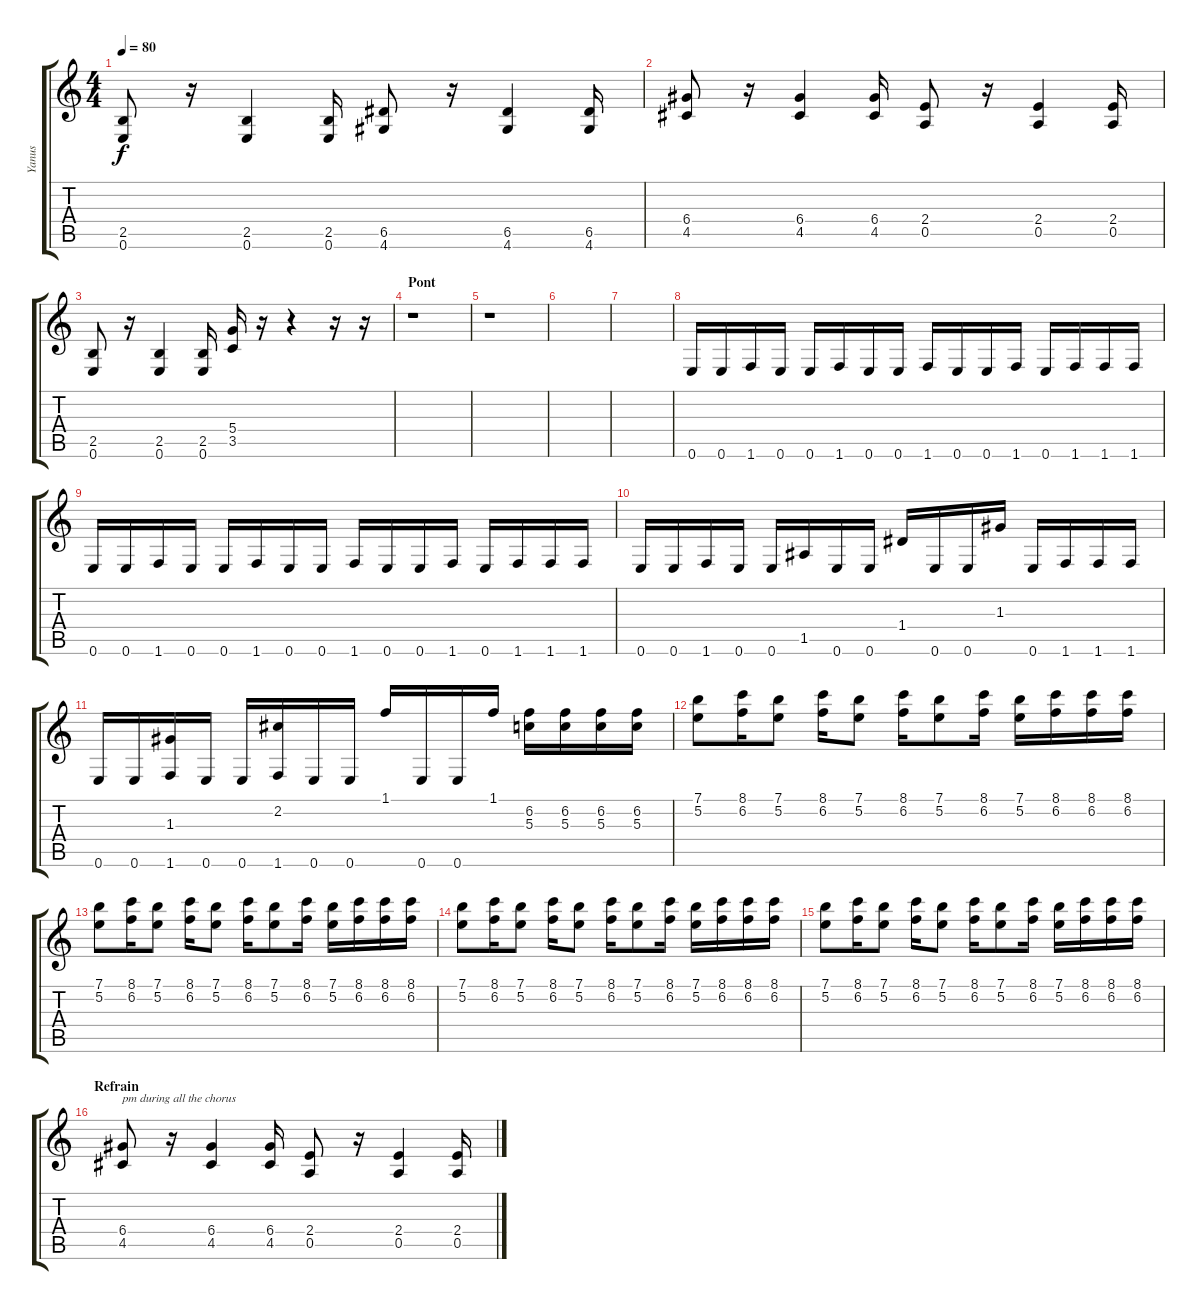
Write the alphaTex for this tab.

\track ("Yanus" "Yanus") {instrument overdrivenguitar}
\staff {score tabs}
\tuning (E4 B3 G3 D3 A2 E2) {hide}
\ts (4 4)
\tempo 80
\clef g2
\ks c
(2.5 0.6).8{dy f} r.16 (2.5 0.6).4 (2.5 0.6).16 (6.5 4.6).8 r.16 (6.5 4.6).4 (6.5 4.6).16 |
(6.4 4.5).8 r.16 (6.4 4.5).4 (6.4 4.5).16 (2.4 0.5).8 r.16 (2.4 0.5).4 (2.4 0.5).16 |
(2.5 0.6).8 r.16 (2.5 0.6).4 (2.5 0.6).16 (5.4 3.5).16 r.16 r.4 r.16 r.16 |
\section ("" "Pont")
r.1 |
r.1 |
|
|
0.6.16 0.6.16 1.6.16 0.6.16 0.6.16 1.6.16 0.6.16 0.6.16 1.6.16 0.6.16 0.6.16 1.6.16 0.6.16 1.6.16 1.6.16 1.6.16 |
0.6.16 0.6.16 1.6.16 0.6.16 0.6.16 1.6.16 0.6.16 0.6.16 1.6.16 0.6.16 0.6.16 1.6.16 0.6.16 1.6.16 1.6.16 1.6.16 |
0.6.16 0.6.16 1.6.16 0.6.16 0.6.16 1.5.16 0.6.16 0.6.16 1.4.16 0.6.16 0.6.16 1.3.16 0.6.16 1.6.16 1.6.16 1.6.16 |
0.6.16 0.6.16 (1.3 1.6).16 0.6.16 0.6.16 (2.2 1.6).16 0.6.16 0.6.16 1.1.16 0.6.16 0.6.16 1.1.16 (6.2 5.3).16 (6.2 5.3).16 (6.2 5.3).16 (6.2 5.3).16 |
(7.1 5.2).8 (8.1 6.2).16 (7.1 5.2).8 (8.1 6.2).16 (7.1 5.2).8 (8.1 6.2).16 (7.1 5.2).8 (8.1 6.2).16 (7.1 5.2).16 (8.1 6.2).16 (8.1 6.2).16 (8.1 6.2).16 |
(7.1 5.2).8 (8.1 6.2).16 (7.1 5.2).8 (8.1 6.2).16 (7.1 5.2).8 (8.1 6.2).16 (7.1 5.2).8 (8.1 6.2).16 (7.1 5.2).16 (8.1 6.2).16 (8.1 6.2).16 (8.1 6.2).16 |
(7.1 5.2).8 (8.1 6.2).16 (7.1 5.2).8 (8.1 6.2).16 (7.1 5.2).8 (8.1 6.2).16 (7.1 5.2).8 (8.1 6.2).16 (7.1 5.2).16 (8.1 6.2).16 (8.1 6.2).16 (8.1 6.2).16 |
(7.1 5.2).8 (8.1 6.2).16 (7.1 5.2).8 (8.1 6.2).16 (7.1 5.2).8 (8.1 6.2).16 (7.1 5.2).8 (8.1 6.2).16 (7.1 5.2).16 (8.1 6.2).16 (8.1 6.2).16 (8.1 6.2).16 |
\section ("" "Refrain")
(6.4 4.5).8{txt "pm during all the chorus"} r.16 (6.4 4.5).4 (6.4 4.5).16 (2.4 0.5).8 r.16 (2.4 0.5).4 (2.4 0.5).16
